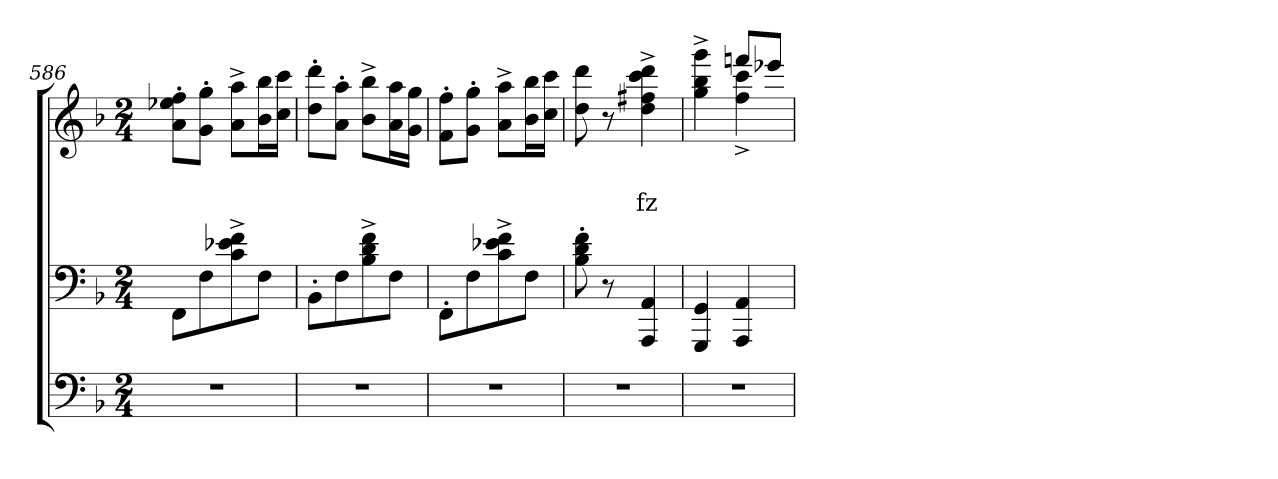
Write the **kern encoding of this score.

**kern	**kern	**kern	**text	**text
*part3	*part2	*part1	*part1	*part1
*staff3	*staff2	*staff1	*staff1	*staff1
*clefF4	*clefF4	*clefG2	*	*
*k[b-]	*k[b-]	*k[b-]	*	*
*M2/4	*M2/4	*M2/4	*	*
=586	=586	=586	=586	=586
2r	8FFL	8ff'> 8ee-X'> 8a'>L	.	.
.	8F	8gg'> 8g'>J	.	.
.	8f^> 8e-X^> 8c^>	8aa^> 8a^>L	.	.
.	8FJ	16bb- 16b-L	.	.
.	.	16ccc 16ccJJ	.	.
=587	=587	=587	=587	=587
2r	8BB-'>L	8ddd'> 8dd'>L	.	.
.	8F	8aa'> 8a'>J	.	.
.	8f^> 8d^> 8B-^>	8bb-^> 8b-^>L	.	.
.	8FJ	16aa 16aL	.	.
.	.	16gg 16gJJ	.	.
=588	=588	=588	=588	=588
2r	8FF'>L	8ff'> 8f'>L	.	.
.	8F	8gg'> 8g'>J	.	.
.	8f^> 8e-X^> 8c^>	8aa^> 8a^>L	.	.
.	8FJ	16bb- 16b-L	.	.
.	.	16ccc 16ccJJ	.	.
=589	=589	=589	=589	=589
2r	8f'> 8d'> 8B-'>	8ddd 8dd	.	.
.	8r	8r	.	.
.	4AA 4AAA	4ddd^> 4ccc^> 4ff#X^> 4dd^>	.	fz
=590	=590	=590	=590	=590
*	*	*^	*	*
2r	4GG 4GGG	4ryy	4ggg^> 4bb-^> 4gg^>	.	.
.	4AA 4AAA	8fffnL	4ccc^> 4ff^>	.	.
.	.	8eee-XJ	.	.	.
*	*	*v	*v	*	*
=	=	=	=	=
*-	*-	*-	*-	*-
